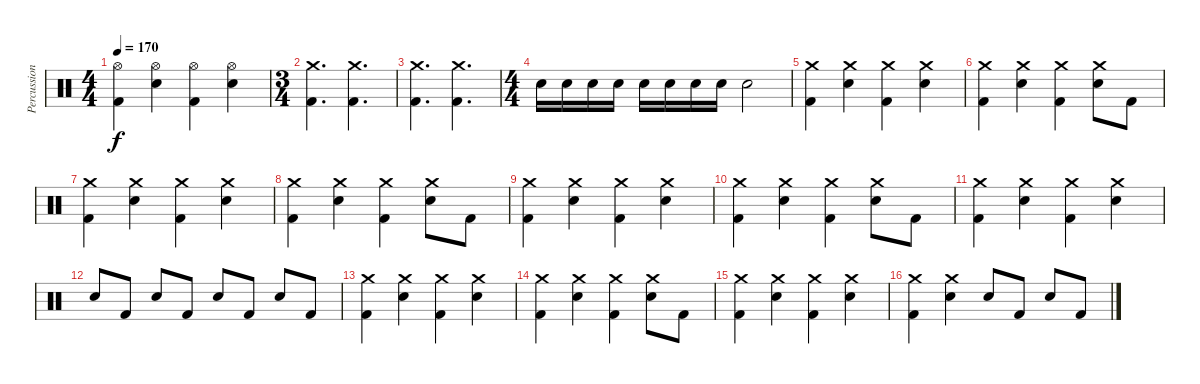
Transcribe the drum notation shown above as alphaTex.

\track ("Percussion" "Percussion") {instrument percussion}
\staff {score}
\articulation defaults
\ts (4 4)
\tempo 170
\clef neutral
\ks c
("Hi-Hat (open)" "Kick (hit) 2").4{dy f} ("Hi-Hat (open)" "Electric Snare (hit)").4 ("Hi-Hat (open)" "Kick (hit) 2").4 ("Hi-Hat (open)" "Electric Snare (hit)").4 |
\ts (3 4)
("Crash medium (hit)" "Kick (hit) 2").4{d} ("Crash medium (hit)" "Kick (hit) 2").4{d} |
("Crash medium (hit)" "Kick (hit) 2").4{d} ("Crash medium (hit)" "Kick (hit) 2").4{d} |
\ts (4 4)
"Electric Snare (hit)".16 "Electric Snare (hit)".16 "Electric Snare (hit)".16 "Electric Snare (hit)".16 "Electric Snare (hit)".16 "Electric Snare (hit)".16 "Electric Snare (hit)".16 "Electric Snare (hit)".16 "Electric Snare (hit)".2 |
("Crash medium (hit)" "Kick (hit) 2").4 ("Crash medium (hit)" "Electric Snare (hit)").4 ("Crash medium (hit)" "Kick (hit) 2").4 ("Crash medium (hit)" "Electric Snare (hit)").4 |
("Crash medium (hit)" "Kick (hit) 2").4 ("Crash medium (hit)" "Electric Snare (hit)").4 ("Crash medium (hit)" "Kick (hit) 2").4 ("Crash medium (hit)" "Electric Snare (hit)").8 "Kick (hit) 2".8 |
("Crash medium (hit)" "Kick (hit) 2").4 ("Crash medium (hit)" "Electric Snare (hit)").4 ("Crash medium (hit)" "Kick (hit) 2").4 ("Crash medium (hit)" "Electric Snare (hit)").4 |
("Crash medium (hit)" "Kick (hit) 2").4 ("Crash medium (hit)" "Electric Snare (hit)").4 ("Crash medium (hit)" "Kick (hit) 2").4 ("Crash medium (hit)" "Electric Snare (hit)").8 "Kick (hit) 2".8 |
("Crash medium (hit)" "Kick (hit) 2").4 ("Crash medium (hit)" "Electric Snare (hit)").4 ("Crash medium (hit)" "Kick (hit) 2").4 ("Crash medium (hit)" "Electric Snare (hit)").4 |
("Crash medium (hit)" "Kick (hit) 2").4 ("Crash medium (hit)" "Electric Snare (hit)").4 ("Crash medium (hit)" "Kick (hit) 2").4 ("Crash medium (hit)" "Electric Snare (hit)").8 "Kick (hit) 2".8 |
("Crash medium (hit)" "Kick (hit) 2").4 ("Crash medium (hit)" "Electric Snare (hit)").4 ("Crash medium (hit)" "Kick (hit) 2").4 ("Crash medium (hit)" "Electric Snare (hit)").4 |
"Electric Snare (hit)".8 "Kick (hit) 2".8 "Electric Snare (hit)".8 "Kick (hit) 2".8 "Electric Snare (hit)".8 "Kick (hit) 2".8 "Electric Snare (hit)".8 "Kick (hit) 2".8 |
("Crash medium (hit)" "Kick (hit) 2").4 ("Crash medium (hit)" "Electric Snare (hit)").4 ("Crash medium (hit)" "Kick (hit) 2").4 ("Crash medium (hit)" "Electric Snare (hit)").4 |
("Crash medium (hit)" "Kick (hit) 2").4 ("Crash medium (hit)" "Electric Snare (hit)").4 ("Crash medium (hit)" "Kick (hit) 2").4 ("Crash medium (hit)" "Electric Snare (hit)").8 "Kick (hit) 2".8 |
("Crash medium (hit)" "Kick (hit) 2").4 ("Crash medium (hit)" "Electric Snare (hit)").4 ("Crash medium (hit)" "Kick (hit) 2").4 ("Crash medium (hit)" "Electric Snare (hit)").4 |
("Crash medium (hit)" "Kick (hit) 2").4 ("Crash medium (hit)" "Electric Snare (hit)").4 "Electric Snare (hit)".8 "Kick (hit) 2".8 "Electric Snare (hit)".8 "Kick (hit) 2".8
